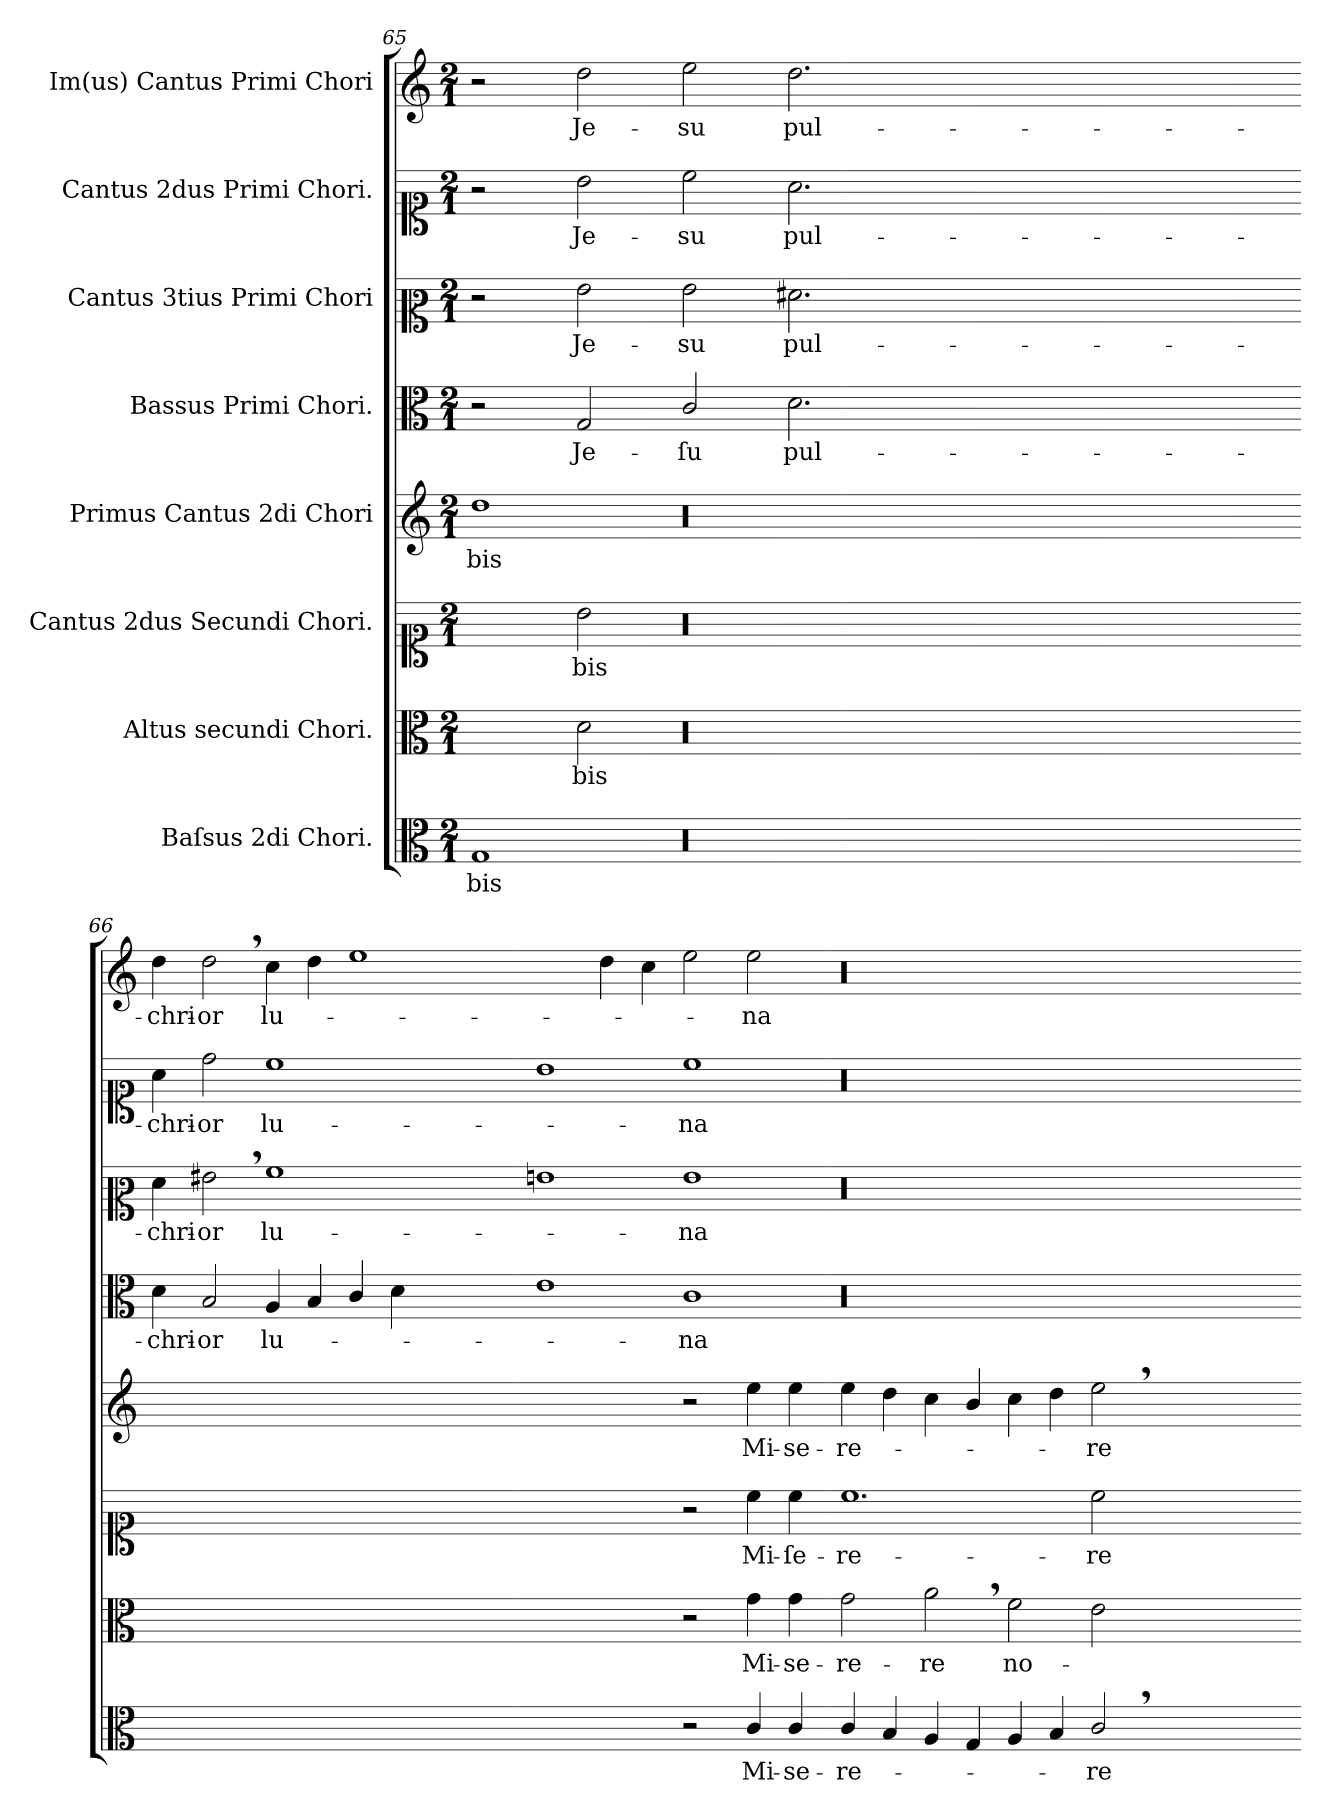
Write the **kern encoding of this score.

**kern	**text	**kern	**text	**kern	**text	**kern	**text	**kern	**text	**kern	**text	**kern	**text	**kern	**text
*part8	*part8	*part7	*part7	*part6	*part6	*part5	*part5	*part4	*part4	*part3	*part3	*part2	*part2	*part1	*part1
*staff8	*staff8	*staff7	*staff7	*staff6	*staff6	*staff5	*staff5	*staff4	*staff4	*staff3	*staff3	*staff2	*staff2	*staff1	*staff1
*I"Baſsus 2di Chori.	*	*I"Altus secundi Chori.	*	*I"Cantus 2dus Secundi Chori.	*	*I"Primus Cantus 2di Chori	*	*I"Bassus Primi Chori.	*	*I"Cantus 3tius Primi Chori	*	*I"Cantus 2dus Primi Chori.	*	*I"Im(us) Cantus Primi Chori	*
*clefC3	*	*clefC3	*	*clefC1	*	*clefG2	*	*clefC3	*	*clefC2	*	*clefC1	*	*clefG2	*
*k[]	*	*k[]	*	*k[]	*	*k[]	*	*k[]	*	*k[]	*	*k[]	*	*k[]	*
*M2/1	*	*M2/1	*	*M2/1	*	*M2/1	*	*M2/1	*	*M2/1	*	*M2/1	*	*M2/1	*
=65	=65	=65	=65	=65	=65	=65	=65	=65	=65	=65	=65	=65	=65	=65	=65
!	!LO:LY:i	!	!	!	!	!	!	!	!	!	!	!	!	!	!
1G	-bis	2ryy	.	2ryy	.	1dd	-bis	2r	.	2r	.	2r	.	2r	.
!	!	!	!LO:LY:i	!	!	!	!	!	!	!	!	!	!	!	!
.	.	2d\	-bis	2b\	-bis	.	.	2G/	Je-	2g\	Je-	2b\	Je-	2dd\	Je-
00r	.	00r	.	00r	.	00r	.	2c/	-ſu	2g\	-su	2cc\	-su	2ee\	-su
.	.	.	.	.	.	.	.	2.d\	pul-	2.f#X\	pul-	2.a\	pul-	2.dd\	pul-
.	.	.	.	.	.	.	.	0ryy	.	0ryy	.	0ryy	.	0ryy	.
.	.	.	.	.	.	.	.	2.ryy	.	2.ryy	.	2.ryy	.	2.ryy	.
=66-	=66-	=66-	=66-	=66-	=66-	=66-	=66-	=66-	=66-	=66-	=66-	=66-	=66-	=66-	=66-
0ryy	.	0ryy	.	0ryy	.	0ryy	.	4d\	-chri-	4f#\	-chri-	4a\	-chri-	4dd\	-chri-
.	.	.	.	.	.	.	.	2B/	-or	2g#X,<\	-or	2dd\	-or	2dd,<\	-or
.	.	.	.	.	.	.	.	4A/	lu-	1a	lu-	1cc	lu-	4cc\	lu-
.	.	.	.	.	.	.	.	4B/	.	.	.	.	.	4dd\	.
.	.	.	.	.	.	.	.	4c/	.	.	.	.	.	1ee\	.
.	.	.	.	.	.	.	.	4d\	.	.	.	.	.	.	.
.	.	.	.	.	.	.	.	2ryy	.	2ryy	.	2ryy	.	.	.
4ryy	.	4ryy	.	4ryy	.	4ryy	.	.	.	.	.	.	.	.	.
=67-	=67-	=67-	=67-	=67-	=67-	=67-	=67-	=67-	=67-	=67-	=67-	=67-	=67-	=67-	=67-
1ryy	.	1ryy	.	1ryy	.	1ryy	.	1e	.	1gn	.	1b	.	2ryy	.
.	.	.	.	.	.	.	.	.	.	.	.	.	.	4dd\	.
.	.	.	.	.	.	.	.	.	.	.	.	.	.	4cc\	.
2r	.	2r	.	2r	.	2r	.	1c	-na	1g	-na	1cc	-na	2ee\	.
4c/	Mi-	4g\	Mi-	4cc\	Mi-	4ee\	Mi-	.	.	.	.	.	.	2ee\	-na
4c/	-se-	4g\	-se-	4cc\	-ſe-	4ee\	-se-	.	.	.	.	.	.	.	.
=68-	=68-	=68-	=68-	=68-	=68-	=68-	=68-	=68-	=68-	=68-	=68-	=68-	=68-	=68-	=68-
4c/	-re-	2g\	-re-	1.cc	-re-	4ee\	-re-	00r	.	00r	.	00r	.	00r	.
4B/	.	.	.	.	.	4dd\	.	.	.	.	.	.	.	.	.
4A/	.	2a,<\	-re	.	.	4cc\	.	.	.	.	.	.	.	.	.
4G/	.	.	.	.	.	4b/	.	.	.	.	.	.	.	.	.
4A/	.	2f\	no-	.	.	4cc\	.	.	.	.	.	.	.	.	.
4B/	.	.	.	.	.	4dd\	.	.	.	.	.	.	.	.	.
2c,</	-re	2e\	.	2cc\	-re	2ee,<\	-re	.	.	.	.	.	.	.	.
0ryy	.	0ryy	.	0ryy	.	0ryy	.	.	.	.	.	.	.	.	.
=-	=-	=-	=-	=-	=-	=-	=-	=-	=-	=-	=-	=-	=-	=-	=-
*-	*-	*-	*-	*-	*-	*-	*-	*-	*-	*-	*-	*-	*-	*-	*-
